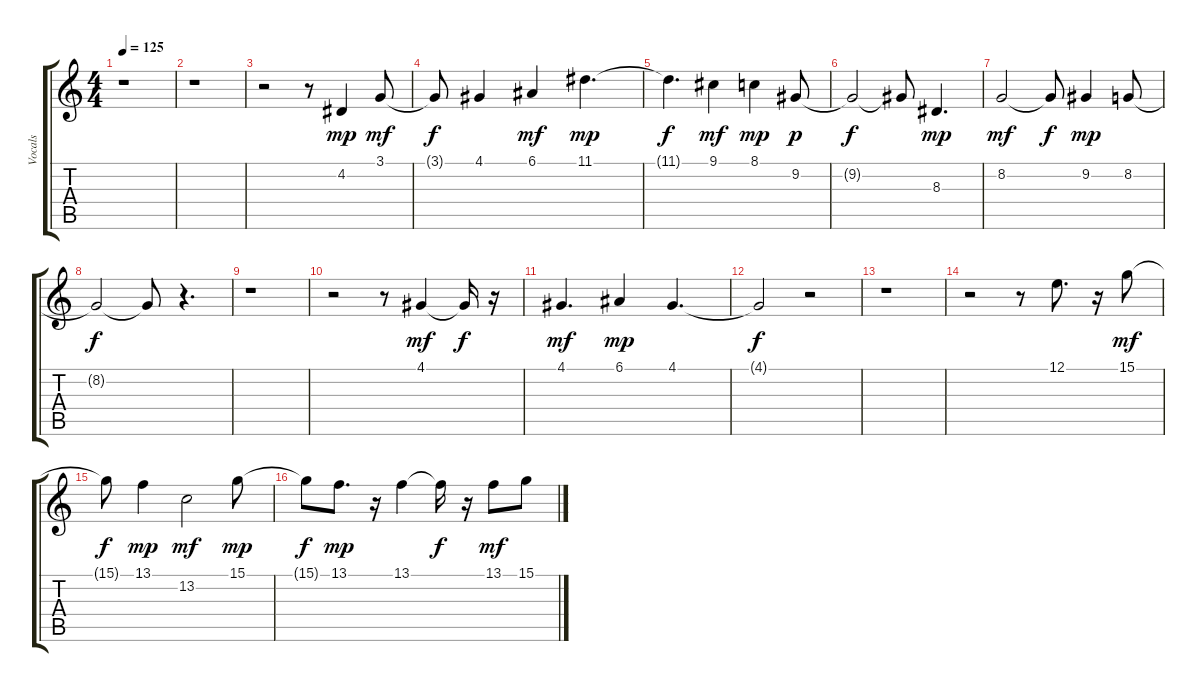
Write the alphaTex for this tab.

\track ("Vocals" "Vocals") {instrument synthbrass1}
\staff {score tabs}
\tuning (E4 B3 G3 D3 A2 E2) {hide}
\ts (4 4)
\tempo 125
\clef g2
\ks c
r.1{dy f} |
r.1 |
r.2 r.8 4.2.4{dy mp volume 14} 3.1.8{dy mf volume 14} |
3.1{t}.8{dy f} 4.1.4{volume 14} 6.1.4{dy mf volume 14} 11.1.4{d dy mp} |
11.1{t}.4{d dy f} 9.1.4{dy mf volume 15} 8.1.4{dy mp} 9.2.8{dy p} |
9.2{t}.2{dy f} 9.2{t}.8 8.3.4{d dy mp} |
8.2.2{dy mf} 8.2{t}.8{dy f} 9.2.4{dy mp} 8.2.8 |
8.2{t}.2{dy f} 8.2{t}.8 r.4{d} |
r.1 |
r.2 r.8 4.1.4{dy mf} 4.1{t}.16{dy f} r.16 |
4.1.4{d dy mf} 6.1.4{dy mp} 4.1.4{d} |
4.1{t}.2{dy f} r.2 |
r.1 |
r.2 r.8 12.1.8{d} r.16 15.1.8{dy mf} |
15.1{t}.8{dy f} 13.1.4{dy mp} 13.2.2{dy mf} 15.1.8{dy mp} |
15.1{t}.8{dy f} 13.1.8{d dy mp} r.16 13.1.4 13.1{t}.16{dy f} r.16 13.1.8{dy mf} 15.1.8
